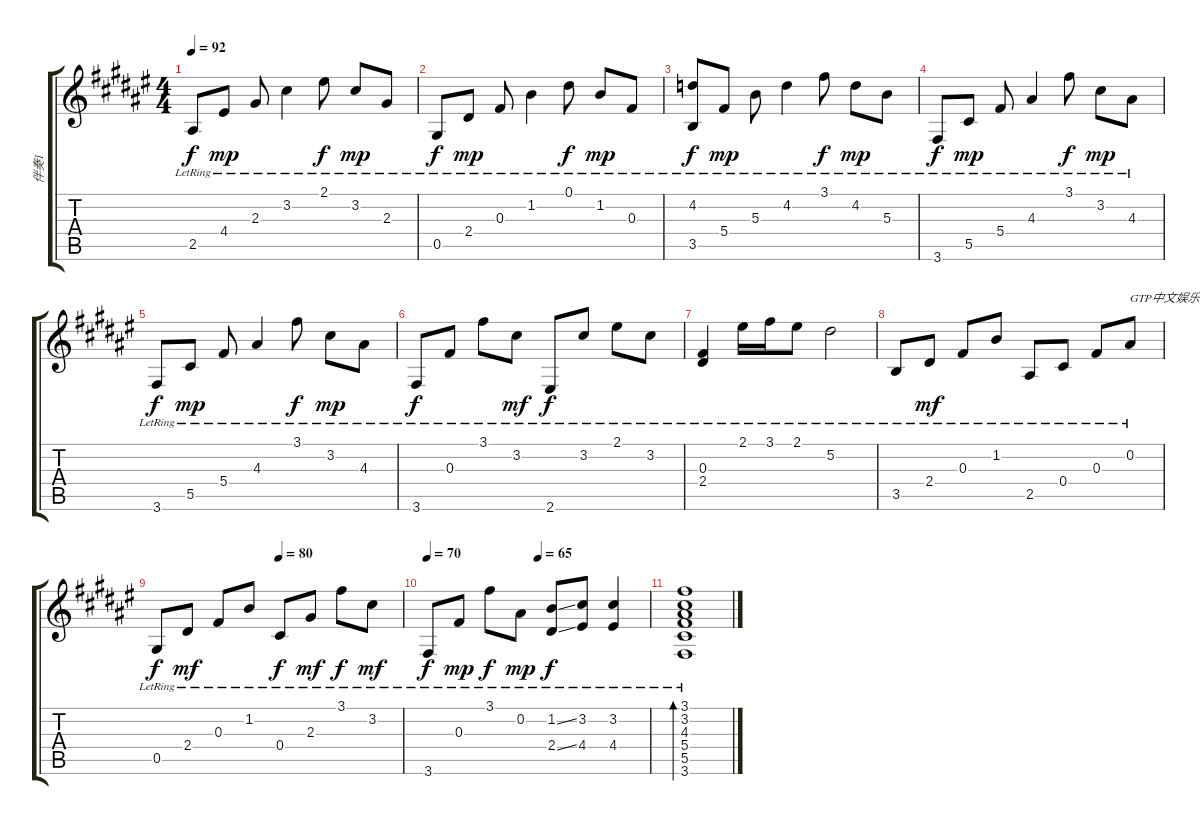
\track ("伴奏1" "伴奏1") {instrument acousticguitarsteel}
\staff {score tabs}
\tuning (Eb4 Bb3 Gb3 Db3 Ab2 Eb2) {hide}
\ts (4 4)
\tempo 92
\clef g2
\ks f#
2.5{lr}.8{dy f} 4.4{lr}.8{dy mp} 2.3{lr}.8 3.2{lr}.4 2.1{lr}.8{dy f} 3.2{lr}.8{dy mp} 2.3{lr}.8 |
0.5{lr}.8{dy f} 2.4{lr}.8{dy mp} 0.3{lr}.8 1.2{lr}.4 0.1{lr}.8{dy f} 1.2{lr}.8{dy mp} 0.3{lr}.8 |
(4.2{lr} 3.5{lr}).8{dy f} 5.4{lr}.8{dy mp} 5.3{lr}.8 4.2{lr}.4 3.1{lr}.8{dy f} 4.2{lr}.8{dy mp} 5.3{lr}.8 |
3.6{lr}.8{dy f} 5.5{lr}.8{dy mp} 5.4{lr}.8 4.3{lr}.4 3.1{lr}.8{dy f} 3.2{lr}.8{dy mp} 4.3{lr}.8 |
3.6{lr}.8{dy f} 5.5{lr}.8{dy mp} 5.4{lr}.8 4.3{lr}.4 3.1{lr}.8{dy f} 3.2{lr}.8{dy mp} 4.3{lr}.8 |
3.6{lr}.8{dy f} 0.3{lr}.8 3.1{lr}.8 3.2{lr}.8{dy mf} 2.6{lr}.8{dy f} 3.2{lr}.8 2.1{lr}.8 3.2{lr}.8 |
(0.3{lr} 2.4{lr}).4 2.1{lr}.16 3.1{lr}.16 2.1{lr}.8 5.2{lr}.2 |
3.5{lr}.8 2.4{lr}.8{dy mf} 0.3{lr}.8 1.2{lr}.8 2.5{lr}.8 0.4{lr}.8 0.3{lr}.8 0.2{lr}.8{txt "GTP中文娱乐网为您提供优秀的谱子"} |
\tempo (80 0.5)
0.5{lr}.8{dy f} 2.4{lr}.8{dy mf} 0.3{lr}.8 1.2{lr}.8 0.4{lr}.8{dy f} 2.3{lr}.8{dy mf} 3.1{lr}.8{dy f} 3.2{lr}.8{dy mf} |
\tempo 70
\tempo (65 0.5)
3.6{lr}.8{dy f} 0.3{lr}.8{dy mp} 3.1{lr}.8{dy f} 0.2{lr}.8{dy mp} (1.2{ss lr} 2.4{ss lr}).8{dy f} (3.2{lr} 4.4{lr}).8 (3.2{lr} 4.4{lr}).4 |
(3.1{lr} 3.2{lr} 4.3{lr} 5.4{lr} 5.5{lr} 3.6{lr}).1{bd 240}
